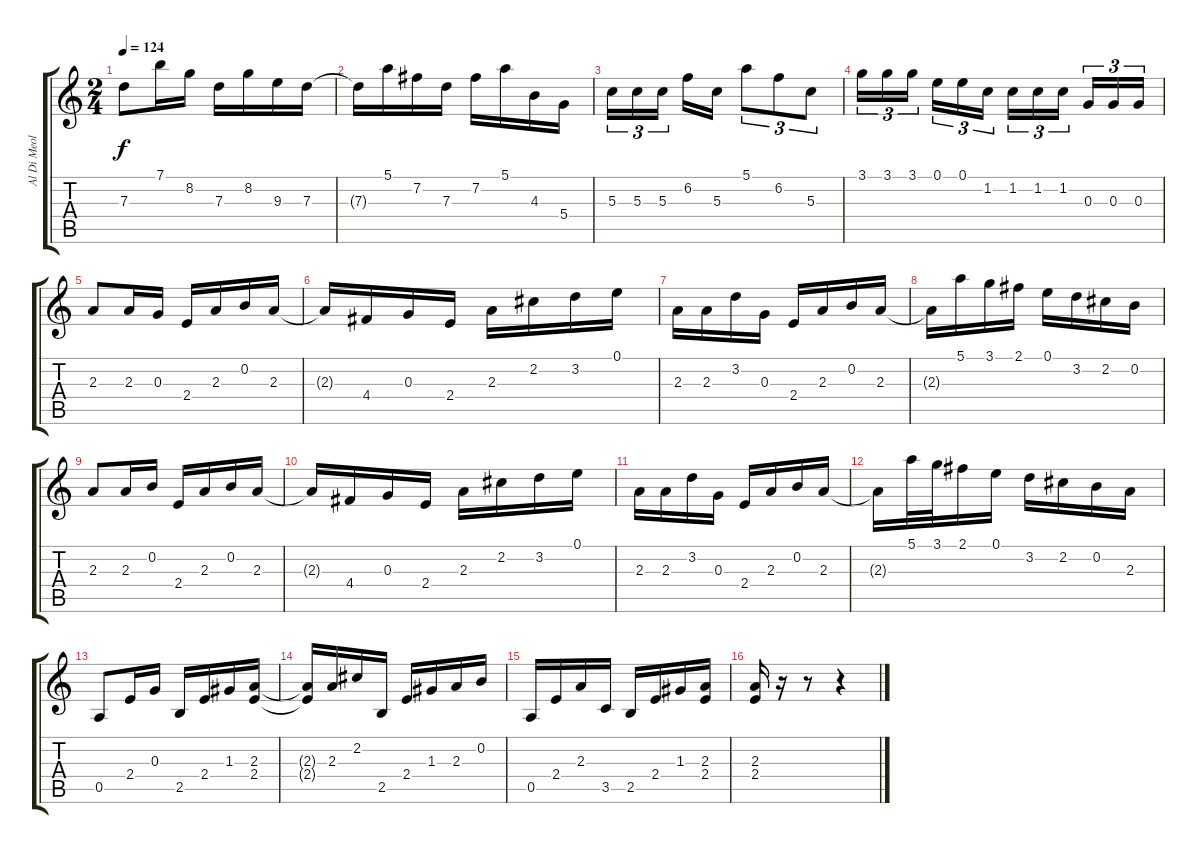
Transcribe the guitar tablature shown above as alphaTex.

\track ("Al Di Meola" "Al Di Meol") {instrument acousticguitarnylon}
\staff {score tabs}
\tuning (E4 B3 G3 D3 A2 E2) {hide}
\ts (2 4)
\tempo 124
\clef g2
\ks c
7.3.8{dy f instrument acousticguitarnylon} 7.1.16 8.2.16 7.3.16 8.2.16 9.3.16 7.3.16 |
7.3{t}.16 5.1.16 7.2.16 7.3.16 7.2.16 5.1.16 4.3.16 5.4.16 |
5.3.16{tu (3 2)} 5.3.16{tu (3 2)} 5.3.16{tu (3 2)} 6.2.16 5.3.16 5.1.8{tu (3 2)} 6.2.8{tu (3 2)} 5.3.8{tu (3 2)} |
3.1.16{tu (3 2)} 3.1.16{tu (3 2)} 3.1.16{tu (3 2)} 0.1.16{tu (3 2)} 0.1.16{tu (3 2)} 1.2.16{tu (3 2)} 1.2.16{tu (3 2)} 1.2.16{tu (3 2)} 1.2.16{tu (3 2)} 0.3.16{tu (3 2)} 0.3.16{tu (3 2)} 0.3.16{tu (3 2)} |
2.3.8 2.3.16 0.3.16 2.4.16 2.3.16 0.2.16 2.3.16 |
2.3{t}.16 4.4.16 0.3.16 2.4.16 2.3.16 2.2.16 3.2.16 0.1.16 |
2.3.16 2.3.16 3.2.16 0.3.16 2.4.16 2.3.16 0.2.16 2.3.16 |
2.3{t}.16 5.1.16 3.1.16 2.1.16 0.1.16 3.2.16 2.2.16 0.2.16 |
2.3.8 2.3.16 0.2.16 2.4.16 2.3.16 0.2.16 2.3.16 |
2.3{t}.16 4.4.16 0.3.16 2.4.16 2.3.16 2.2.16 3.2.16 0.1.16 |
2.3.16 2.3.16 3.2.16 0.3.16 2.4.16 2.3.16 0.2.16 2.3.16 |
2.3{t}.16 5.1.32 3.1.32 2.1.16 0.1.16 3.2.16 2.2.16 0.2.16 2.3.16 |
0.5.8 2.4.16 0.3.16 2.5.16 2.4.16 1.3.16 (2.3 2.4).16 |
(2.3{t} 2.4{t}).16 2.3.16 2.2.16 2.5.16 2.4.16 1.3.16 2.3.16 0.2.16 |
0.5.16 2.4.16 2.3.16 3.5.16 2.5.16 2.4.16 1.3.16 (2.3 2.4).16 |
(2.3 2.4).16 r.16 r.8 r.4
